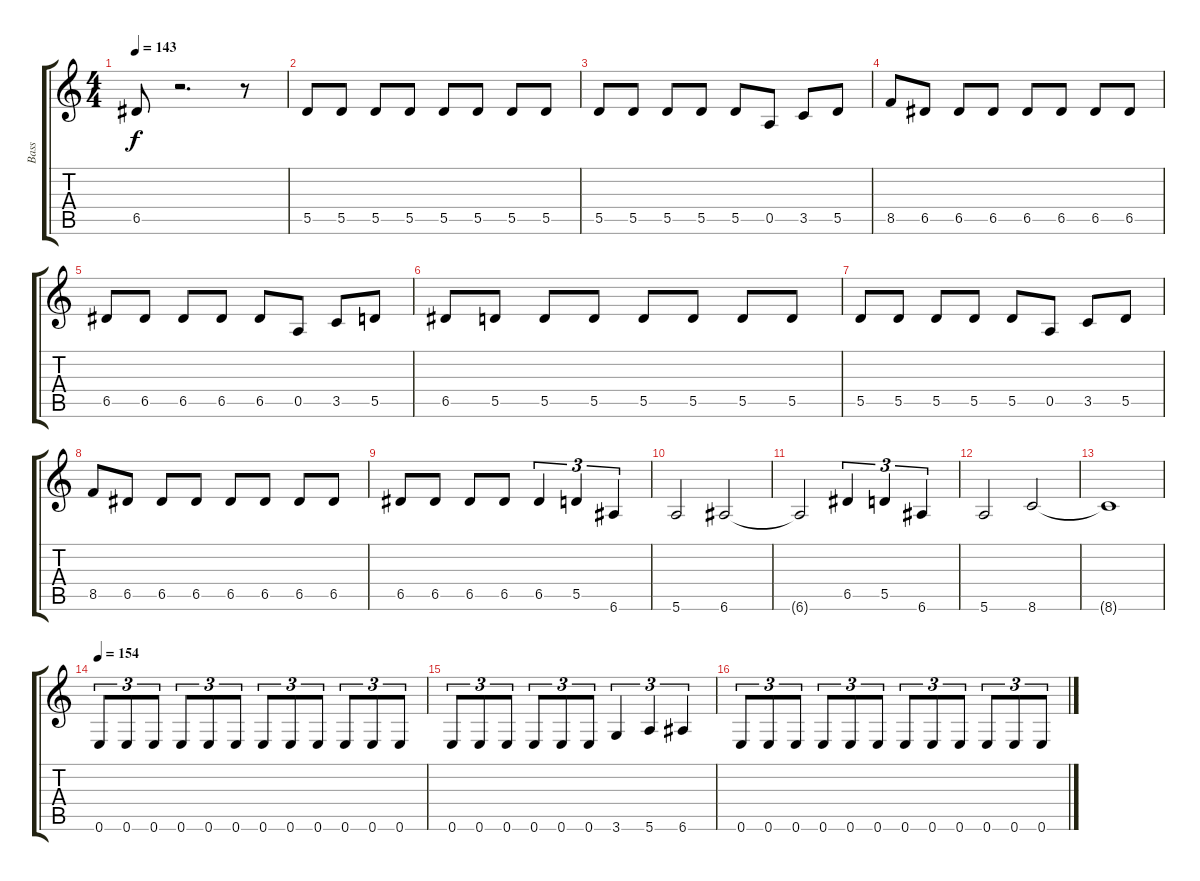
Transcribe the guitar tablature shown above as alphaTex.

\track ("Bass" "Bass") {instrument electricbasspick}
\staff {score tabs}
\tuning (E4 B3 G3 D3 A2 E2) {hide}
\ts (4 4)
\tempo 143
\clef g2
\ks c
6.5.8{dy f} r.2{d} r.8 |
5.5.8 5.5.8 5.5.8 5.5.8 5.5.8 5.5.8 5.5.8 5.5.8 |
5.5.8 5.5.8 5.5.8 5.5.8 5.5.8 0.5.8 3.5.8 5.5.8 |
8.5.8 6.5.8 6.5.8 6.5.8 6.5.8 6.5.8 6.5.8 6.5.8 |
6.5.8 6.5.8 6.5.8 6.5.8 6.5.8 0.5.8 3.5.8 5.5.8 |
6.5.8 5.5.8 5.5.8 5.5.8 5.5.8 5.5.8 5.5.8 5.5.8 |
5.5.8 5.5.8 5.5.8 5.5.8 5.5.8 0.5.8 3.5.8 5.5.8 |
8.5.8 6.5.8 6.5.8 6.5.8 6.5.8 6.5.8 6.5.8 6.5.8 |
6.5.8 6.5.8 6.5.8 6.5.8 6.5.4{tu (3 2)} 5.5.4{tu (3 2)} 6.6.4{tu (3 2)} |
5.6.2 6.6.2 |
6.6{t}.2 6.5.4{tu (3 2)} 5.5.4{tu (3 2)} 6.6.4{tu (3 2)} |
5.6.2 8.6.2 |
8.6{t}.1 |
\tempo 154
0.6.8{tu (3 2)} 0.6.8{tu (3 2)} 0.6.8{tu (3 2)} 0.6.8{tu (3 2)} 0.6.8{tu (3 2)} 0.6.8{tu (3 2)} 0.6.8{tu (3 2)} 0.6.8{tu (3 2)} 0.6.8{tu (3 2)} 0.6.8{tu (3 2)} 0.6.8{tu (3 2)} 0.6.8{tu (3 2)} |
0.6.8{tu (3 2)} 0.6.8{tu (3 2)} 0.6.8{tu (3 2)} 0.6.8{tu (3 2)} 0.6.8{tu (3 2)} 0.6.8{tu (3 2)} 3.6.4{tu (3 2)} 5.6.4{tu (3 2)} 6.6.4{tu (3 2)} |
0.6.8{tu (3 2)} 0.6.8{tu (3 2)} 0.6.8{tu (3 2)} 0.6.8{tu (3 2)} 0.6.8{tu (3 2)} 0.6.8{tu (3 2)} 0.6.8{tu (3 2)} 0.6.8{tu (3 2)} 0.6.8{tu (3 2)} 0.6.8{tu (3 2)} 0.6.8{tu (3 2)} 0.6.8{tu (3 2)}
